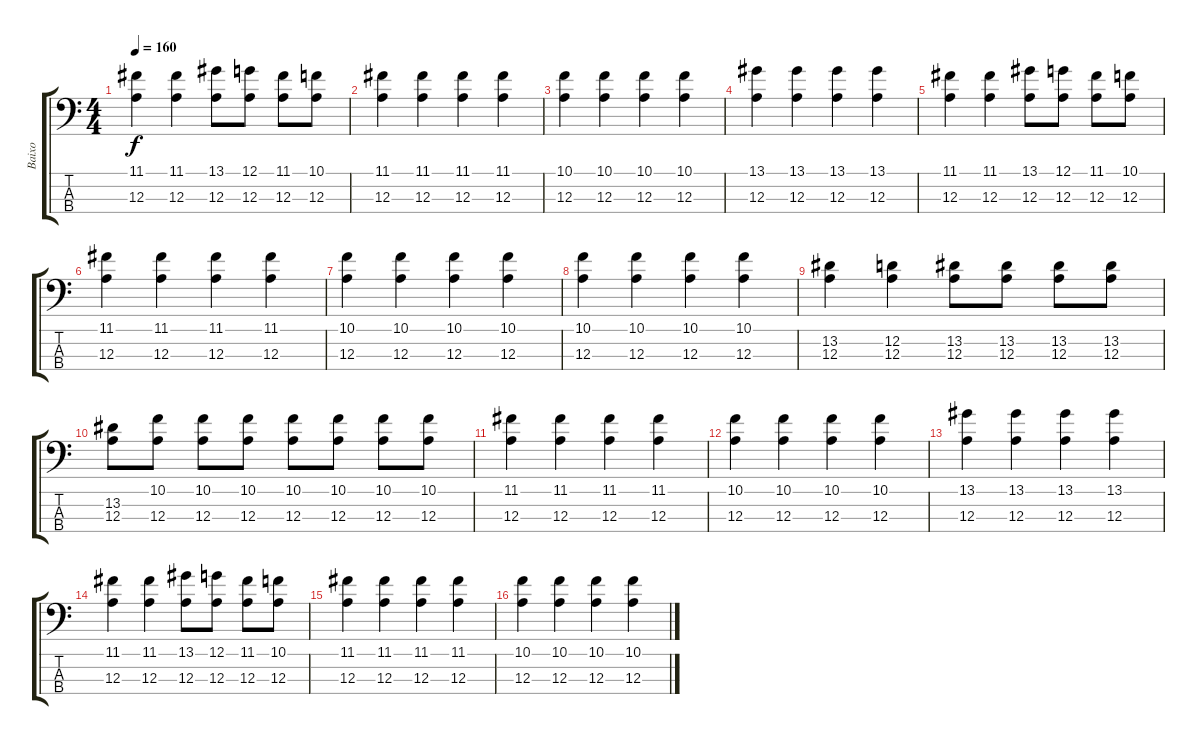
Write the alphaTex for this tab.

\track ("Baixo" "Baixo") {instrument electricbassfinger}
\staff {score tabs}
\tuning (G2 D2 A1 E1) {hide}
\ts (4 4)
\tempo 160
\clef f4
\ks c
(11.1 12.3).4{dy f} (11.1 12.3).4 (13.1 12.3).8 (12.1 12.3).8 (11.1 12.3).8 (10.1 12.3).8 |
(11.1 12.3).4 (11.1 12.3).4 (11.1 12.3).4 (11.1 12.3).4 |
(10.1 12.3).4 (10.1 12.3).4 (10.1 12.3).4 (10.1 12.3).4 |
(13.1 12.3).4 (13.1 12.3).4 (13.1 12.3).4 (13.1 12.3).4 |
(11.1 12.3).4 (11.1 12.3).4 (13.1 12.3).8 (12.1 12.3).8 (11.1 12.3).8 (10.1 12.3).8 |
(11.1 12.3).4 (11.1 12.3).4 (11.1 12.3).4 (11.1 12.3).4 |
(10.1 12.3).4 (10.1 12.3).4 (10.1 12.3).4 (10.1 12.3).4 |
(10.1 12.3).4 (10.1 12.3).4 (10.1 12.3).4 (10.1 12.3).4 |
(13.2 12.3).4 (12.2 12.3).4 (13.2 12.3).8 (13.2 12.3).8 (13.2 12.3).8 (13.2 12.3).8 |
(13.2 12.3).8 (10.1 12.3).8 (10.1 12.3).8 (10.1 12.3).8 (10.1 12.3).8 (10.1 12.3).8 (10.1 12.3).8 (10.1 12.3).8 |
(11.1 12.3).4 (11.1 12.3).4 (11.1 12.3).4 (11.1 12.3).4 |
(10.1 12.3).4 (10.1 12.3).4 (10.1 12.3).4 (10.1 12.3).4 |
(13.1 12.3).4 (13.1 12.3).4 (13.1 12.3).4 (13.1 12.3).4 |
(11.1 12.3).4 (11.1 12.3).4 (13.1 12.3).8 (12.1 12.3).8 (11.1 12.3).8 (10.1 12.3).8 |
(11.1 12.3).4 (11.1 12.3).4 (11.1 12.3).4 (11.1 12.3).4 |
(10.1 12.3).4 (10.1 12.3).4 (10.1 12.3).4 (10.1 12.3).4
